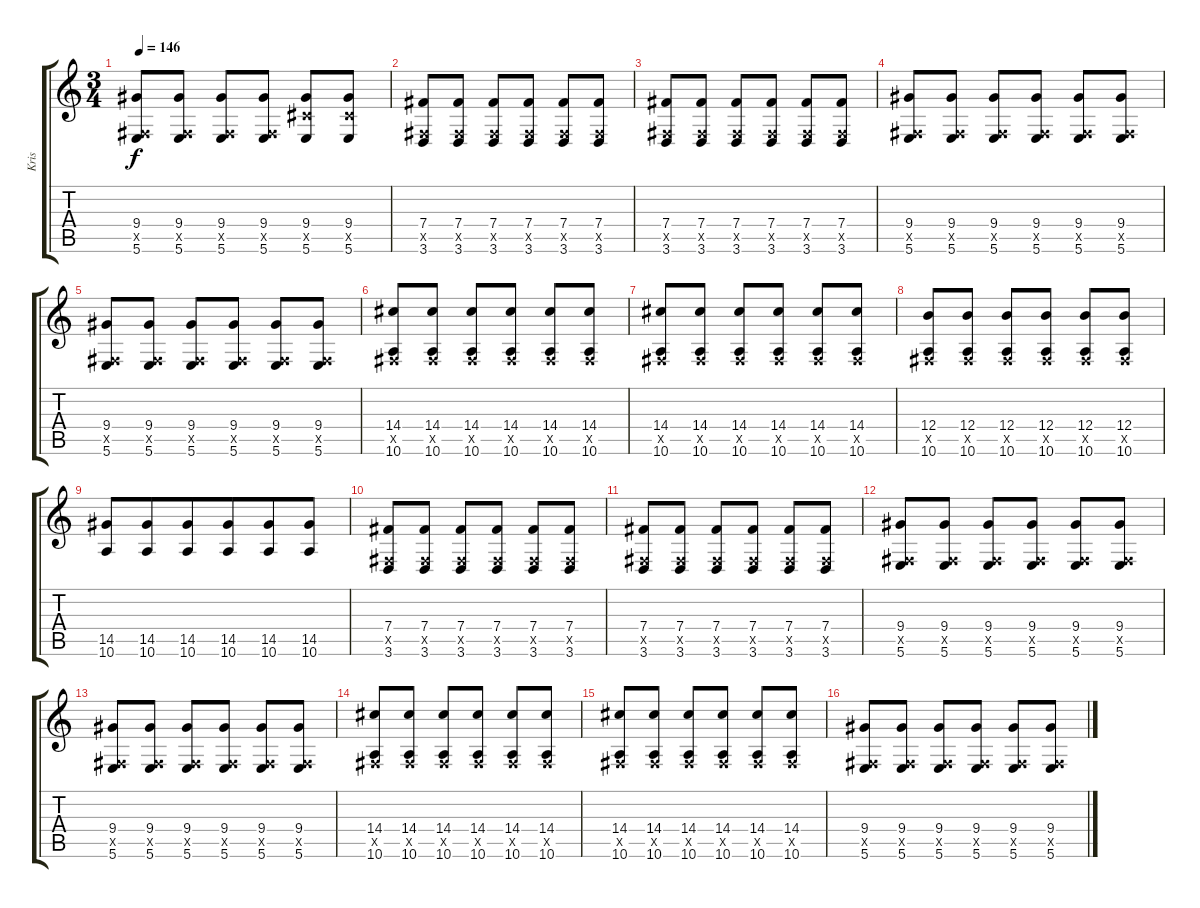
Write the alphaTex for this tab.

\track ("Kris" "Kris") {instrument distortionguitar}
\staff {score tabs}
\tuning (Db4 Ab3 E3 B2 Gb2 B1) {hide}
\ts (3 4)
\tempo 146
\clef g2
\ks c
(9.4 0.5{x} 5.6).8{dy f beam merge} (9.4 0.5{x} 5.6).8 (9.4 0.5{x} 5.6).8 (9.4 0.5{x} 5.6).8 (9.4 7.5{x} 5.6).8{beam merge} (9.4 7.5{x} 5.6).8 |
(7.4 0.5{x} 3.6).8 (7.4 0.5{x} 3.6).8 (7.4 0.5{x} 3.6).8 (7.4 0.5{x} 3.6).8 (7.4 0.5{x} 3.6).8 (7.4 0.5{x} 3.6).8 |
(7.4 0.5{x} 3.6).8 (7.4 0.5{x} 3.6).8 (7.4 0.5{x} 3.6).8 (7.4 0.5{x} 3.6).8 (7.4 0.5{x} 3.6).8 (7.4 0.5{x} 3.6).8 |
(9.4 0.5{x} 5.6).8{beam merge} (9.4 0.5{x} 5.6).8 (9.4 0.5{x} 5.6).8 (9.4 0.5{x} 5.6).8 (9.4 0.5{x} 5.6).8{beam merge} (9.4 0.5{x} 5.6).8 |
(9.4 0.5{x} 5.6).8{beam merge} (9.4 0.5{x} 5.6).8 (9.4 0.5{x} 5.6).8 (9.4 0.5{x} 5.6).8 (9.4 0.5{x} 5.6).8{beam merge} (9.4 0.5{x} 5.6).8 |
(14.4 0.5{x} 10.6).8{beam merge} (14.4 0.5{x} 10.6).8 (14.4 0.5{x} 10.6).8 (14.4 0.5{x} 10.6).8 (14.4 0.5{x} 10.6).8{beam merge} (14.4 0.5{x} 10.6).8 |
(14.4 0.5{x} 10.6).8{beam merge} (14.4 0.5{x} 10.6).8 (14.4 0.5{x} 10.6).8 (14.4 0.5{x} 10.6).8 (14.4 0.5{x} 10.6).8{beam merge} (14.4 0.5{x} 10.6).8 |
(12.4 0.5{x} 10.6).8{beam merge} (12.4 0.5{x} 10.6).8 (12.4 0.5{x} 10.6).8 (12.4 0.5{x} 10.6).8 (12.4 0.5{x} 10.6).8{beam merge} (12.4 0.5{x} 10.6).8 |
(14.5 10.6).8 (14.5 10.6).8{beam merge} (14.5 10.6).8 (14.5 10.6).8{beam merge} (14.5 10.6).8{beam merge} (14.5 10.6).8 |
(7.4 0.5{x} 3.6).8 (7.4 0.5{x} 3.6).8 (7.4 0.5{x} 3.6).8 (7.4 0.5{x} 3.6).8 (7.4 0.5{x} 3.6).8 (7.4 0.5{x} 3.6).8 |
(7.4 0.5{x} 3.6).8 (7.4 0.5{x} 3.6).8 (7.4 0.5{x} 3.6).8 (7.4 0.5{x} 3.6).8 (7.4 0.5{x} 3.6).8 (7.4 0.5{x} 3.6).8 |
(9.4 0.5{x} 5.6).8{beam merge} (9.4 0.5{x} 5.6).8 (9.4 0.5{x} 5.6).8 (9.4 0.5{x} 5.6).8 (9.4 0.5{x} 5.6).8{beam merge} (9.4 0.5{x} 5.6).8 |
(9.4 0.5{x} 5.6).8{beam merge} (9.4 0.5{x} 5.6).8 (9.4 0.5{x} 5.6).8 (9.4 0.5{x} 5.6).8 (9.4 0.5{x} 5.6).8{beam merge} (9.4 0.5{x} 5.6).8 |
(14.4 0.5{x} 10.6).8{beam merge} (14.4 0.5{x} 10.6).8 (14.4 0.5{x} 10.6).8 (14.4 0.5{x} 10.6).8 (14.4 0.5{x} 10.6).8{beam merge} (14.4 0.5{x} 10.6).8 |
(14.4 0.5{x} 10.6).8{beam merge} (14.4 0.5{x} 10.6).8 (14.4 0.5{x} 10.6).8 (14.4 0.5{x} 10.6).8 (14.4 0.5{x} 10.6).8{beam merge} (14.4 0.5{x} 10.6).8 |
(9.4 0.5{x} 5.6).8{beam merge} (9.4 0.5{x} 5.6).8 (9.4 0.5{x} 5.6).8 (9.4 0.5{x} 5.6).8 (9.4 0.5{x} 5.6).8{beam merge} (9.4 0.5{x} 5.6).8
